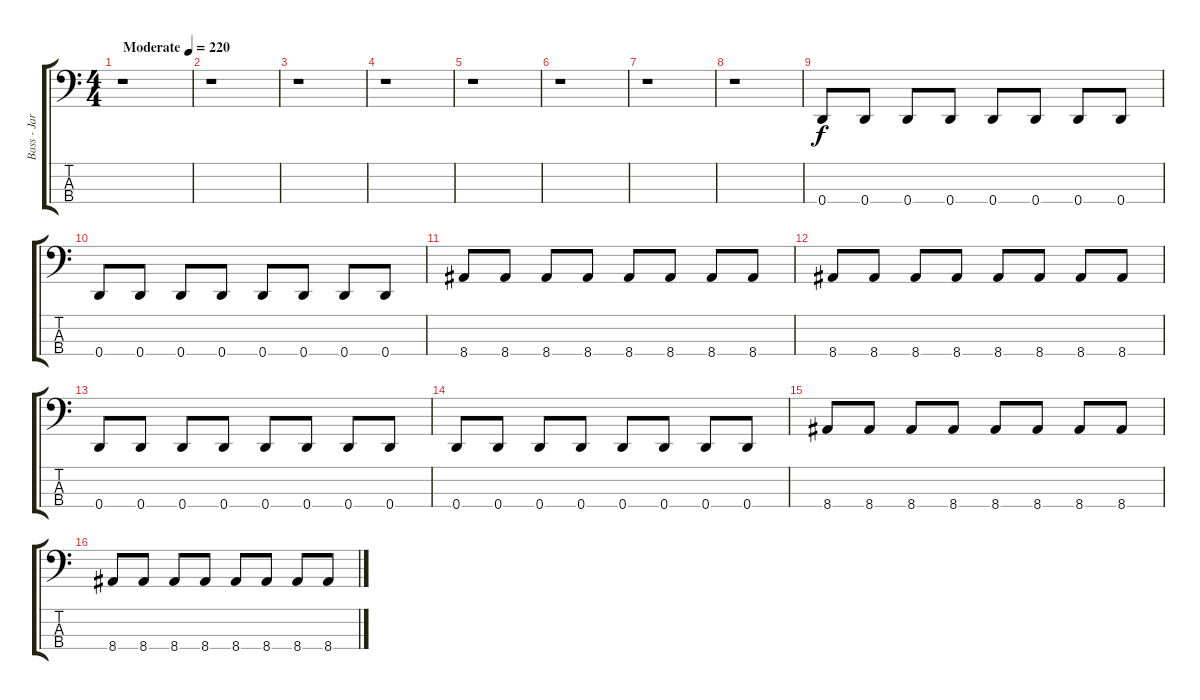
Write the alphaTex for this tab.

\track ("Bass - Jared Warth" "Bass - Jar") {instrument electricbasspick}
\staff {score tabs}
\tuning (G2 D2 A1 D1) {hide}
\ts (4 4)
\tempo (220 "Moderate")
\clef f4
\ks c
r.1{dy f instrument electricbasspick} |
r.1 |
r.1 |
r.1 |
r.1 |
r.1 |
r.1 |
r.1 |
0.4.8 0.4.8 0.4.8 0.4.8 0.4.8 0.4.8 0.4.8 0.4.8 |
0.4.8 0.4.8 0.4.8 0.4.8 0.4.8 0.4.8 0.4.8 0.4.8 |
8.4.8 8.4.8 8.4.8 8.4.8 8.4.8 8.4.8 8.4.8 8.4.8 |
8.4.8 8.4.8 8.4.8 8.4.8 8.4.8 8.4.8 8.4.8 8.4.8 |
0.4.8 0.4.8 0.4.8 0.4.8 0.4.8 0.4.8 0.4.8 0.4.8 |
0.4.8 0.4.8 0.4.8 0.4.8 0.4.8 0.4.8 0.4.8 0.4.8 |
8.4.8 8.4.8 8.4.8 8.4.8 8.4.8 8.4.8 8.4.8 8.4.8 |
8.4.8 8.4.8 8.4.8 8.4.8 8.4.8 8.4.8 8.4.8 8.4.8
